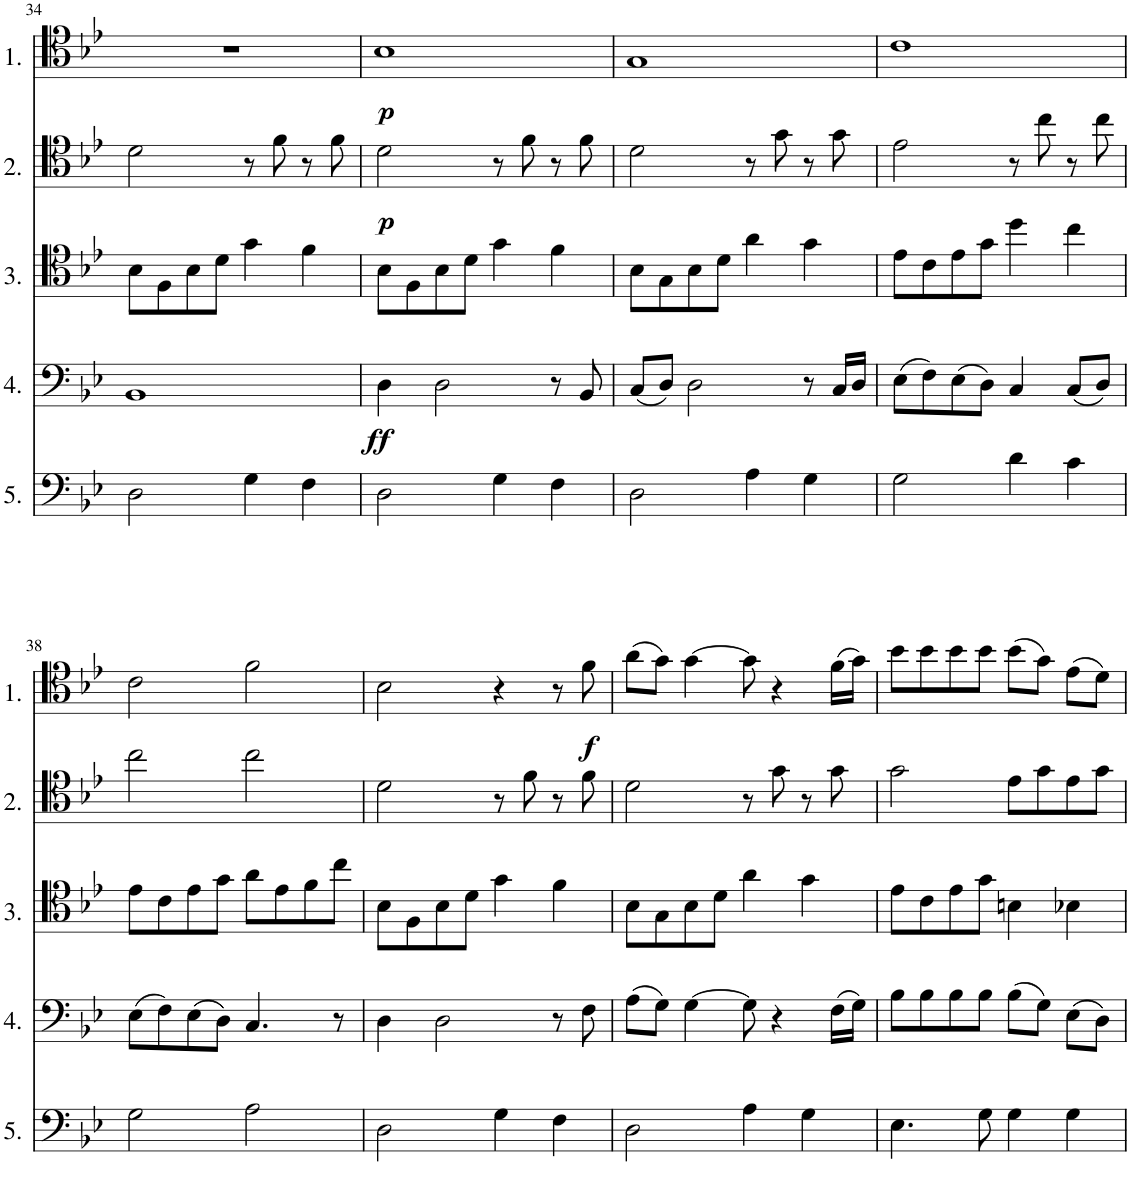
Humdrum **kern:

**kern	**kern	**dynam	**kern	**kern	**dynam	**kern	**dynam
*part5	*part4	*part4	*part3	*part2	*part2	*part1	*part1
*staff5	*staff4	*staff4	*staff3	*staff2	*staff2	*staff1	*staff1
*I"Cello 5	*I"Cello 4	*	*I"Cello 3	*I"Cello 2	*	*I"Cello 1	*
!!LO:PB:g=z
*clefF4	*clefF4	*	*clefC4	*clefC4	*	*clefC4	*
*k[b-e-]	*k[b-e-]	*	*k[b-e-]	*k[b-e-]	*	*k[b-e-]	*
*M4/4	*M4/4	*	*M4/4	*M4/4	*	*M4/4	*
=34	=34	=34	=34	=34	=34	=34	=34
2D\	1BB-	.	8B-\L	2d\	.	1r	.
.	.	.	8F\	.	.	.	.
.	.	.	8B-\	.	.	.	.
.	.	.	8d\J	.	.	.	.
4G\	.	.	4g\	8r	.	.	.
.	.	.	.	8f\	.	.	.
4F\	.	.	4f\	8r	.	.	.
.	.	.	.	8f\	.	.	.
=35	=35	=35	=35	=35	=35	=35	=35
!	!	!LO:DY:b	!	!	!LO:DY:b	!	!LO:DY:b
2D\	4D\	ff	8B-\L	2d\	p	1B-	p
.	.	.	8F\	.	.	.	.
.	2D\	.	8B-\	.	.	.	.
.	.	.	8d\J	.	.	.	.
4G\	.	.	4g\	8r	.	.	.
.	.	.	.	8f\	.	.	.
4F\	8r	.	4f\	8r	.	.	.
.	8BB-/	.	.	8f\	.	.	.
=36	=36	=36	=36	=36	=36	=36	=36
2D\	(8C/L	.	8B-\L	2d\	.	1G	.
.	8D/J)	.	8G\	.	.	.	.
.	2D\	.	8B-\	.	.	.	.
.	.	.	8d\J	.	.	.	.
4A\	.	.	4a\	8r	.	.	.
.	.	.	.	8g\	.	.	.
4G\	8r	.	4g\	8r	.	.	.
.	16C/LL	.	.	8g\	.	.	.
.	16D/JJ	.	.	.	.	.	.
=37	=37	=37	=37	=37	=37	=37	=37
2G\	(8E-\L	.	8e-\L	2e-\	.	1c	.
.	8F\)	.	8c\	.	.	.	.
.	(8E-\	.	8e-\	.	.	.	.
.	8D\J)	.	8g\J	.	.	.	.
4d\	4C/	.	4dd\	8r	.	.	.
.	.	.	.	8cc\	.	.	.
4c\	(8C/L	.	4cc\	8r	.	.	.
.	8D/J)	.	.	8cc\	.	.	.
!!LO:LB:g=z
=38	=38	=38	=38	=38	=38	=38	=38
2G\	(8E-\L	.	8e-\L	2cc\	.	2c\	.
.	8F\)	.	8c\	.	.	.	.
.	(8E-\	.	8e-\	.	.	.	.
.	8D\J)	.	8g\J	.	.	.	.
2A\	4.C/	.	8a\L	2cc\	.	2f\	.
.	.	.	8e-\	.	.	.	.
.	.	.	8f\	.	.	.	.
.	8r	.	8cc\J	.	.	.	.
=39	=39	=39	=39	=39	=39	=39	=39
2D\	4D\	.	8B-\L	2d\	.	2B-\	.
.	.	.	8F\	.	.	.	.
.	2D\	.	8B-\	.	.	.	.
.	.	.	8d\J	.	.	.	.
4G\	.	.	4g\	8r	.	4r	.
.	.	.	.	8f\	.	.	.
4F\	8r	.	4f\	8r	.	8r	.
!	!	!	!	!	!	!	!LO:DY:b
.	8F\	.	.	8f\	.	8f\	f
=40	=40	=40	=40	=40	=40	=40	=40
2D\	(8A\L	.	8B-\L	2d\	.	(8a\L	.
.	8G\J)	.	8G\	.	.	8g\J)	.
.	[4G\	.	8B-\	.	.	[4g\	.
.	.	.	8d\J	.	.	.	.
4A\	8G\]	.	4a\	8r	.	8g\]	.
.	4r	.	.	8g\	.	4r	.
4G\	.	.	4g\	8r	.	.	.
.	(16F\LL	.	.	8g\	.	(16f\LL	.
.	16G\JJ)	.	.	.	.	16g\JJ)	.
=41	=41	=41	=41	=41	=41	=41	=41
4.E-\	8B-\L	.	8e-\L	2g\	.	8b-\L	.
.	8B-\	.	8c\	.	.	8b-\	.
.	8B-\	.	8e-\	.	.	8b-\	.
8G\	8B-\J	.	8g\J	.	.	8b-\J	.
4G\	(8B-\L	.	4Bn\	8e-\L	.	(8b-\L	.
.	8G\J)	.	.	8g\	.	8g\J)	.
4G\	(8E-\L	.	4B-X\	8e-\	.	(8e-\L	.
.	8D\J)	.	.	8g\J	.	8d\J)	.
=	=	=	=	=	=	=	=
*-	*-	*-	*-	*-	*-	*-	*-
